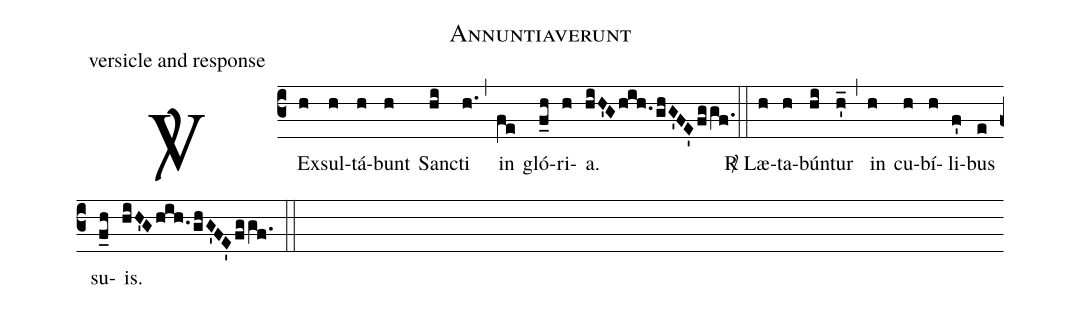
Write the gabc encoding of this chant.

name: Annuntiaverunt;
office-part: versicle and response;
def-m1:\ifx\vrlinebreak\undefined\else;
def-m2:\fi;
%%
% The syntax in this part is called gabc. Please refer to http://home.gna.org/gregorio/gabc/#basis

(c3)<sp>V/</sp>~Ex(h)sul(h)tá(h)bunt(h) San(hi)cti(h.) (,) in(fe) gló(f_h)ri(h)a.(hiH'Ghih./ghG'FE'fggf.) (::[em1]Z[em2])
<sp>R/</sp>~Læ(h)ta(h)bún(hi)tur(h'_) (,) in(h) cu(h)bí(h)li(f')bus(e) su(f_h)is.(hiH'Ghih./ghG'FE'fggf.) (::)
